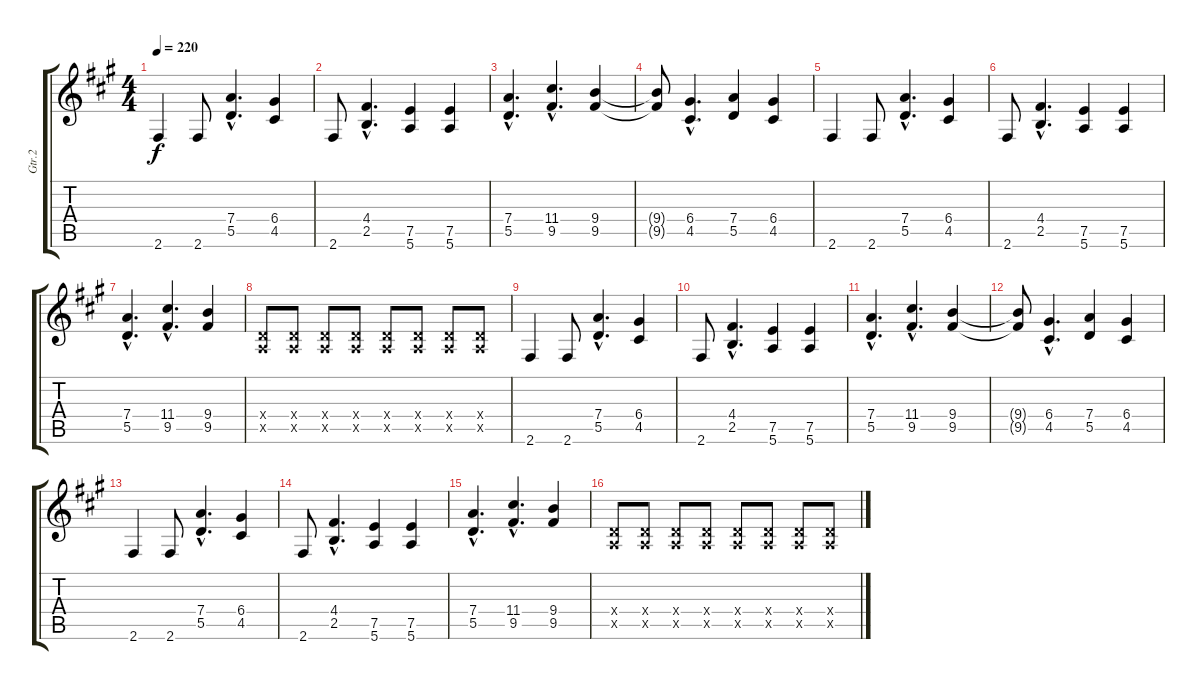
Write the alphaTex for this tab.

\track ("Gtr.2" "Gtr.2") {instrument overdrivenguitar}
\staff {score tabs}
\tuning (E4 B3 G3 D3 A2 E2) {hide}
\ts (4 4)
\tempo 220
\clef g2
\ks a
2.6.4{dy f instrument overdrivenguitar} 2.6.8 (7.4{hac} 5.5{hac}).4{d} (6.4 4.5).4 |
2.6.8 (4.4{hac} 2.5{hac}).4{d} (7.5 5.6).4 (7.5 5.6).4 |
(7.4{hac} 5.5{hac}).4{d} (11.4{hac} 9.5{hac}).4{d} (9.4 9.5).4 |
(9.4{t} 9.5{t}).8 (6.4{hac} 4.5{hac}).4{d} (7.4 5.5).4 (6.4 4.5).4 |
2.6.4 2.6.8 (7.4{hac} 5.5{hac}).4{d} (6.4 4.5).4 |
2.6.8 (4.4{hac} 2.5{hac}).4{d} (7.5 5.6).4 (7.5 5.6).4 |
(7.4{hac} 5.5{hac}).4{d} (11.4{hac} 9.5{hac}).4{d} (9.4 9.5).4 |
(0.4{x} 0.5{x}).8 (0.4{x} 0.5{x}).8 (0.4{x} 0.5{x}).8 (0.4{x} 0.5{x}).8 (0.4{x} 0.5{x}).8 (0.4{x} 0.5{x}).8 (0.4{x} 0.5{x}).8 (0.4{x} 0.5{x}).8 |
2.6.4 2.6.8 (7.4{hac} 5.5{hac}).4{d} (6.4 4.5).4 |
2.6.8 (4.4{hac} 2.5{hac}).4{d} (7.5 5.6).4 (7.5 5.6).4 |
(7.4{hac} 5.5{hac}).4{d} (11.4{hac} 9.5{hac}).4{d} (9.4 9.5).4 |
(9.4{t} 9.5{t}).8 (6.4{hac} 4.5{hac}).4{d} (7.4 5.5).4 (6.4 4.5).4 |
2.6.4 2.6.8 (7.4{hac} 5.5{hac}).4{d} (6.4 4.5).4 |
2.6.8 (4.4{hac} 2.5{hac}).4{d} (7.5 5.6).4 (7.5 5.6).4 |
(7.4{hac} 5.5{hac}).4{d} (11.4{hac} 9.5{hac}).4{d} (9.4 9.5).4 |
(0.4{x} 0.5{x}).8 (0.4{x} 0.5{x}).8 (0.4{x} 0.5{x}).8 (0.4{x} 0.5{x}).8 (0.4{x} 0.5{x}).8 (0.4{x} 0.5{x}).8 (0.4{x} 0.5{x}).8 (0.4{x} 0.5{x}).8
